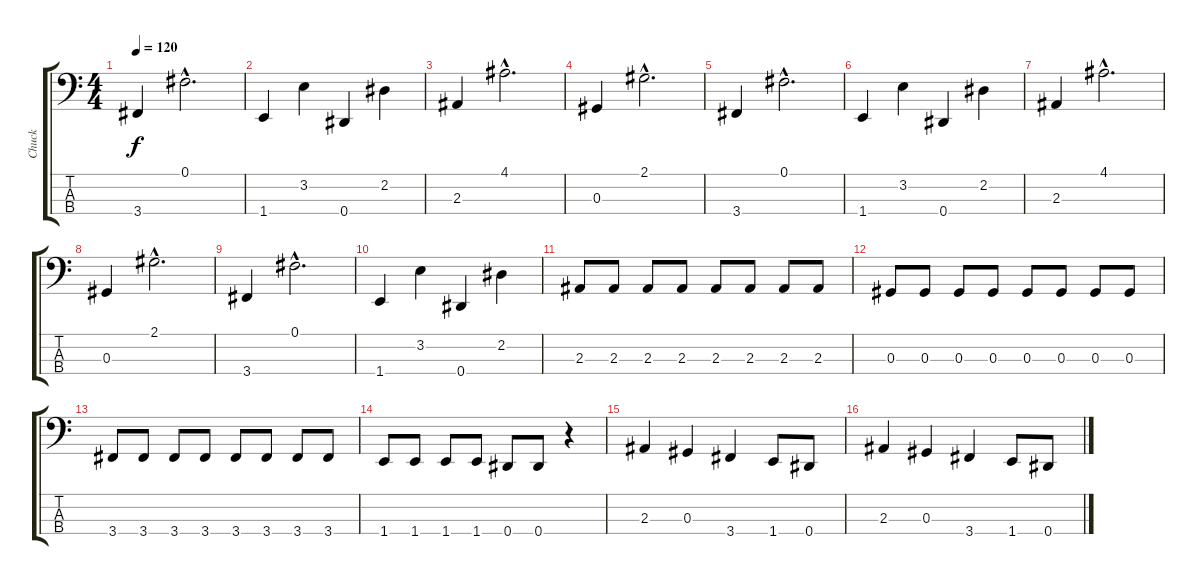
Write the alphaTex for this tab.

\track ("Chuck" "Chuck") {instrument electricbassfinger}
\staff {score tabs}
\tuning (Gb2 Db2 Ab1 Eb1) {hide}
\ts (4 4)
\tempo 120
\clef f4
\ks c
3.4.4{dy f} 0.1{hac}.2{d} |
1.4.4 3.2.4 0.4.4 2.2.4 |
2.3.4 4.1{hac}.2{d} |
0.3.4 2.1{hac}.2{d} |
3.4.4 0.1{hac}.2{d} |
1.4.4 3.2.4 0.4.4 2.2.4 |
2.3.4 4.1{hac}.2{d} |
0.3.4 2.1{hac}.2{d} |
3.4.4 0.1{hac}.2{d} |
1.4.4 3.2.4 0.4.4 2.2.4 |
2.3.8 2.3.8 2.3.8 2.3.8 2.3.8 2.3.8 2.3.8 2.3.8 |
0.3.8 0.3.8 0.3.8 0.3.8 0.3.8 0.3.8 0.3.8 0.3.8 |
3.4.8 3.4.8 3.4.8 3.4.8 3.4.8 3.4.8 3.4.8 3.4.8 |
1.4.8 1.4.8 1.4.8 1.4.8 0.4.8 0.4.8 r.4 |
2.3.4 0.3.4 3.4.4 1.4.8 0.4.8 |
2.3.4 0.3.4 3.4.4 1.4.8 0.4.8
